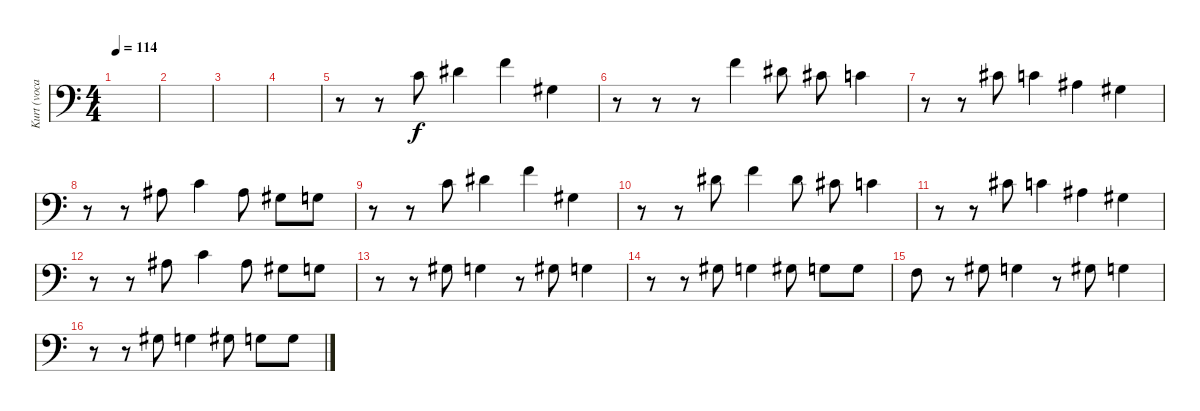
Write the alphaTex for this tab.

\track ("Kurt (vocals)" "Kurt (voca") {instrument harmonica}
\staff {score}
\tuning (E4 B3 G3 D3 A2 E2 B1) {hide}
\ts (4 4)
\tempo 114
\clef f4
\ks c
|
|
|
|
r.8 r.8 1.2.8 4.2.4 1.1.4 1.3.4 |
r.8 r.8 r.8 1.1.4 4.2.8 2.2.8 1.2.4 |
r.8 r.8 2.2.8 1.2.4 3.3.4 1.3.4 |
r.8 r.8 3.3.8 1.2.4 3.3.8 1.3.8 0.3.8 |
r.8 r.8 1.2.8 4.2.4 1.1.4 1.3.4 |
r.8 r.8 4.2.8 1.1.4 4.2.8 2.2.8 1.2.4 |
r.8 r.8 2.2.8 1.2.4 3.3.4 1.3.4 |
r.8 r.8 3.3.8 1.2.4 3.3.8 1.3.8 0.3.8 |
r.8 r.8 1.3.8 0.3.4 r.8 1.3.8 0.3.4 |
r.8 r.8 1.3.8 0.3.4 1.3.8 0.3.8 0.3.8 |
3.4.8 r.8 1.3.8 0.3.4 r.8 1.3.8 0.3.4 |
r.8 r.8 1.3.8 0.3.4 1.3.8 0.3.8 0.3.8
